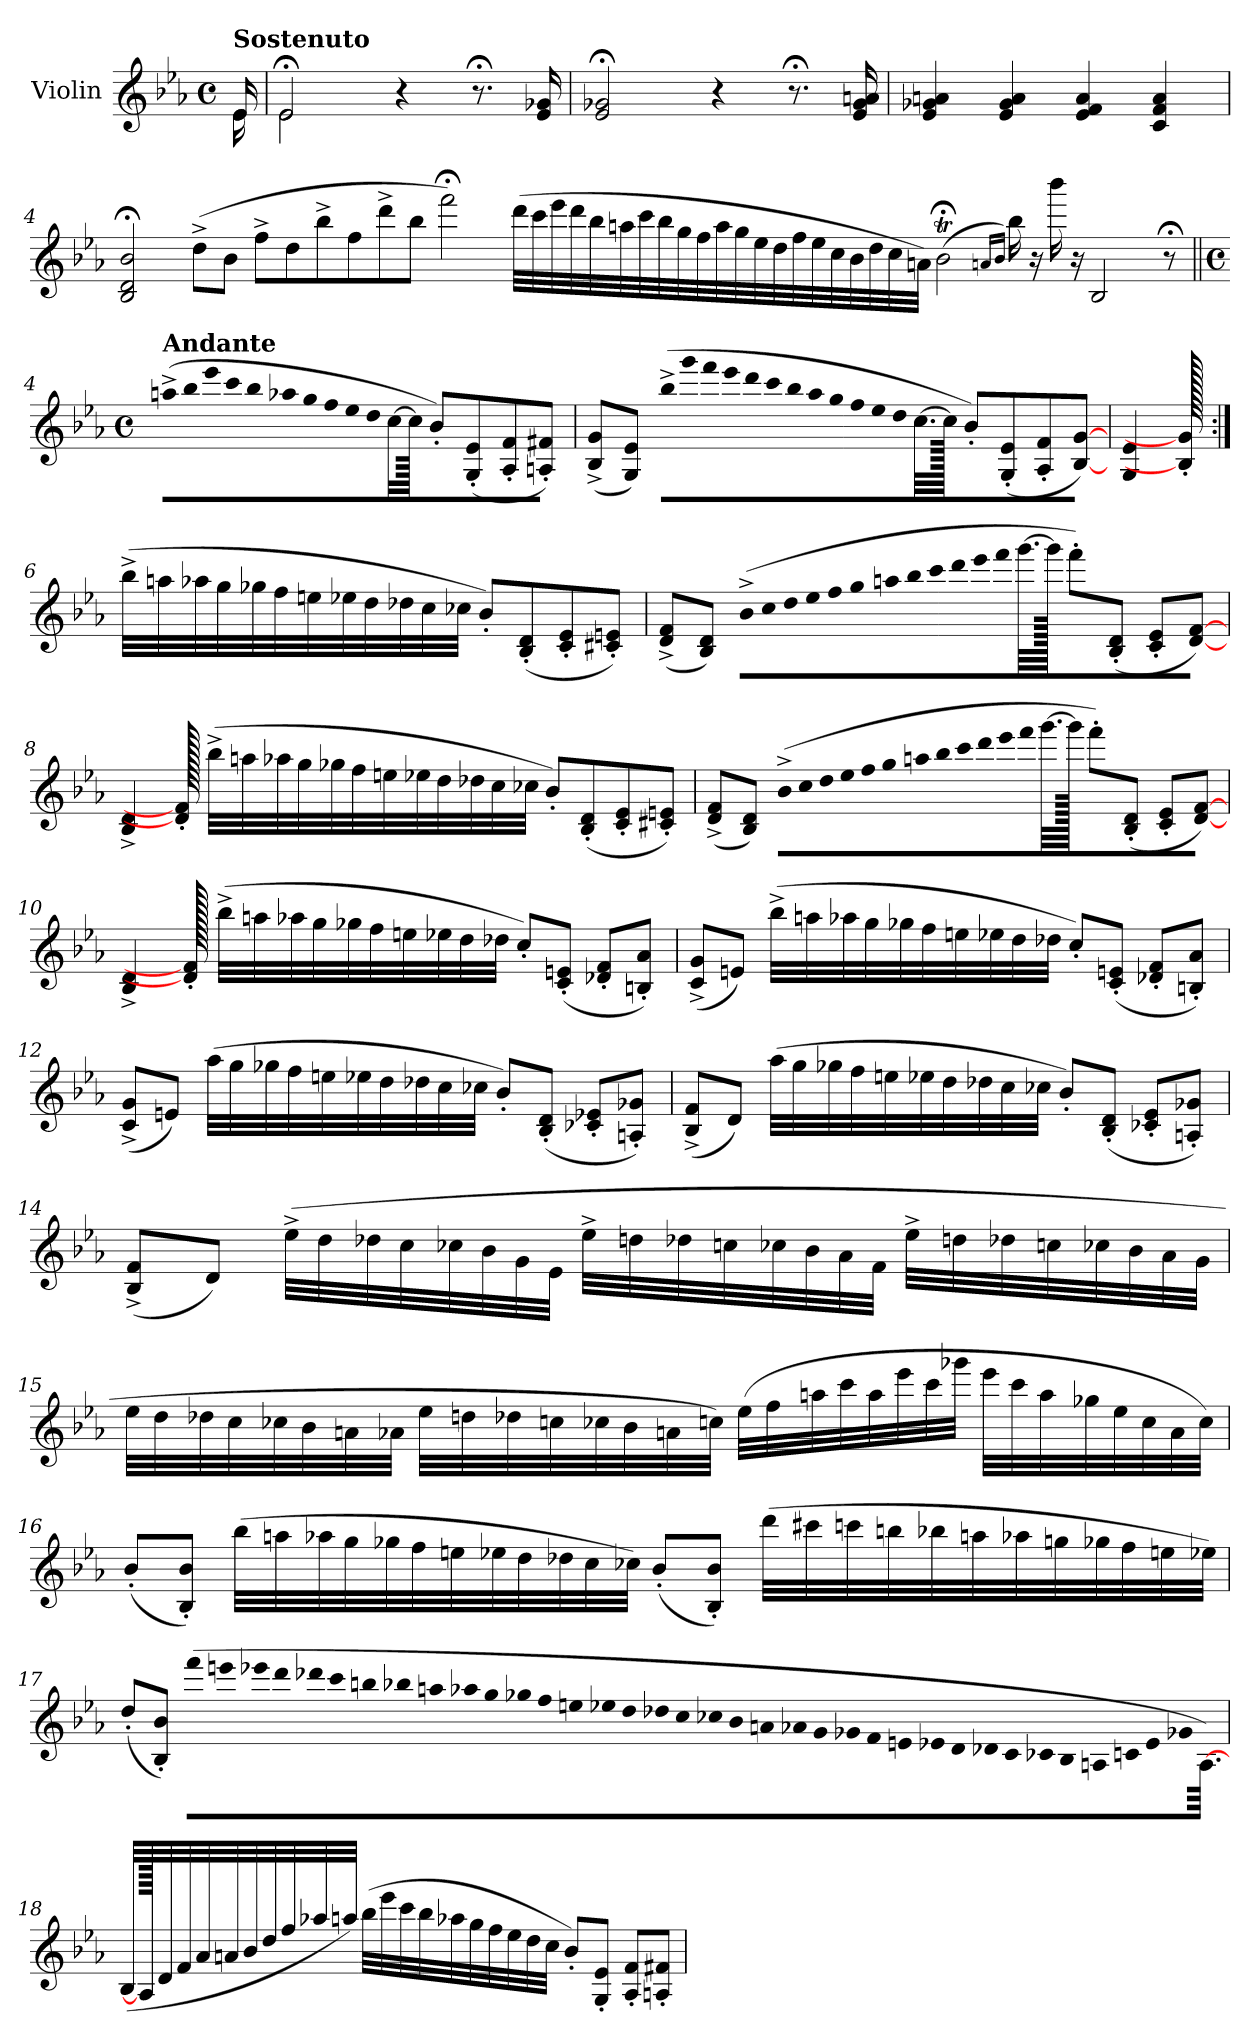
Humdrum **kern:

**kern
*part1
*staff1
*I"Violin
*I'Vln.
*clefG2
*k[b-e-a-]
*M4/4
*met(c)
=
*^
!LO:TX:a:B:t=Sostenuto	!
16e-/	16e-\
=1	=1
2e-;</	2e-\
4r	2ryy
8.r;<	.
16e-/ 16g-X/	.
*v	*v
=2
2e-/;< 2g-X/;<
4r
8.r;<
16e-/ 16g-/ 16an/
=3
4e-/ 4g-X/ 4an/
4e-/ 4g-/ 4a/
4e-/ 4f/ 4a/
4c/ 4f/ 4a/
!!LO:LB:g=z
=4
2B-/;< 2d/;< 2b-/;<
(>8dd^!\L
8b-!\J
8ff^!\L
8dd!\
8bb-^!\
8ff!\
8ddd^!\
8bb-!\J
2fff;<\)
(>32ddd!\LLL
32ccc!\
32eee-!\
32ddd!\
32bb-!\
32aan!\
32ccc!\
32bb-!\
32gg!\
32ff!\
32aa!\
32gg!\
32ee-!\
32dd!\
32ff!\
32ee-!\
*Xtuplet
40cc!\
40b-!\
40dd!\
40cc!\
40an!\JJJ)
(<2b-;<T\
16qan/LL
16qb-/JJ)
16bb-\
16r
16bbb-\
16r
2B-/
8r;<
!!LO:LB:g=z
=4X1||
*M4/4
*met(c)
!LO:TX:a:B:t=Andante
!LO:N:vis=32
(>480%11aan^\LLL
!LO:N:vis=32
480%11bb-\
!LO:N:vis=32
480%11eee-\
!LO:N:vis=32
480%11ccc\
!LO:N:vis=32
480%11bb-\
!LO:N:vis=32
480%11aa-X\
!LO:N:vis=32
480%11gg\
!LO:N:vis=32
480%11ff\
!LO:N:vis=32
480%11ee-\
!LO:N:vis=32
480%11dd\
[48cc\JJJ
480cc\]
8b-'/L)
(<8G/' 8e-/'
8A-/' 8f/'
8An/' 8f#X/'J)
=5
(<8B-/^ 8g/^L
8G/ 8e-/J)
!LO:N:vis=32
(>1920%37bb-^\LLL
!LO:N:vis=32
1920%37ggg\
!LO:N:vis=32
1920%37fff\
!LO:N:vis=32
1920%37eee-\
!LO:N:vis=32
1920%37ddd\
!LO:N:vis=32
1920%37ccc\
!LO:N:vis=32
1920%37bb-\
!LO:N:vis=32
1920%37aa-\
!LO:N:vis=32
1920%37gg\
!LO:N:vis=32
1920%37ff\
!LO:N:vis=32
1920%37ee-\
!LO:N:vis=32
1920%37dd\
[80.cc\JJJ
1920cc\]
8b-'/L)
(<8G/' 8e-/'
8A-/' 8f/'
[1920%239B-/ [1920%239g/J)
=6
4G/ 4e-/
1920B-/]' 1920g/]'
!!LO:LB:g=z
=6X2:|!
(>48bb-^\LLL
48aan\
48aa-X\
48gg\
48gg-X\
48ff\
48een\
48ee-X\
48dd\
48dd-X\
48cc\
48cc-X\JJJ
8b-'/L)
(<8B-/' 8d/'
8c/' 8e-/'
8c#X/' 8en/'J)
=7
(<8d/^ 8f/^L
8B-/ 8d/J)
!LO:N:vis=32
(>1920%37b-^\LLL
!LO:N:vis=32
1920%37cc\
!LO:N:vis=32
1920%37dd\
!LO:N:vis=32
1920%37ee-\
!LO:N:vis=32
1920%37ff\
!LO:N:vis=32
1920%37gg\
!LO:N:vis=32
1920%37aan\
!LO:N:vis=32
1920%37bb-\
!LO:N:vis=32
1920%37ccc\
!LO:N:vis=32
1920%37ddd\
!LO:N:vis=32
1920%37eee-\
!LO:N:vis=32
1920%37fff\
[80.ggg\JJJ
1920ggg\]
8fff'\L)
(<8B-/' 8d/'J
8c/' 8e-/'L
[1920%239d/ [1920%239f/J)
!!LO:LB:g=z
=8
4B-/^ 4d/^
1920d/]' 1920f/]'
(>48bb-^\LLL
48aan\
48aa-X\
48gg\
48gg-X\
48ff\
48een\
48ee-X\
48dd\
48dd-X\
48cc\
48cc-X\JJJ
8b-'/L)
(<8B-/' 8d/'
8c/' 8e-/'
8c#X/' 8en/'J)
=9
(<8d/^ 8f/^L
8B-/ 8d/J)
!LO:N:vis=32
(>1920%37b-^\LLL
!LO:N:vis=32
1920%37cc\
!LO:N:vis=32
1920%37dd\
!LO:N:vis=32
1920%37ee-\
!LO:N:vis=32
1920%37ff\
!LO:N:vis=32
1920%37gg\
!LO:N:vis=32
1920%37aan\
!LO:N:vis=32
1920%37bb-\
!LO:N:vis=32
1920%37ccc\
!LO:N:vis=32
1920%37ddd\
!LO:N:vis=32
1920%37eee-\
!LO:N:vis=32
1920%37fff\
[80.ggg\JJJ
1920ggg\]
8fff'\L)
(<8B-/' 8d/'J
8c/' 8e-/'L
[1920%239d/ [1920%239f/J)
!!LO:LB:g=z
=10
4B-/^ 4d/^
1920d/]' 1920f/]'
(>40bb-^\LLL
40aan\
40aa-X\
40gg\
40gg-X\
40ff\
40een\
40ee-X\
40dd\
40dd-X\JJJ
8cc'/L)
(<8c/' 8en/'J
8d-X/' 8f/'L
8Bn/' 8a-/'J)
=11
(<8c/^ 8g/^L
8en/J)
(>40bb-^\LLL
40aan\
40aa-X\
40gg\
40gg-X\
40ff\
40een\
40ee-X\
40dd\
40dd-X\JJJ
8cc'/L)
(<8c/' 8en/'J
8d-X/' 8f/'L
8Bn/' 8a-/'J)
!!LO:LB:g=z
=12
(<8c/^ 8g/^L
8en/J)
(>40aa-\LLL
40gg\
40gg-X\
40ff\
40een\
40ee-X\
40dd\
40dd-X\
40cc\
40cc-X\JJJ
8b-'/L)
(<8B-/' 8d/'J
8c-X/' 8e-X/'L
8An/' 8g-X/'J)
=13
(<8B-/^ 8f/^L
8d/J)
(>40aa-\LLL
40gg\
40gg-X\
40ff\
40een\
40ee-X\
40dd\
40dd-X\
40cc\
40cc-X\JJJ
8b-'/L)
(<8B-/' 8d/'J
8c-X/' 8e-/'L
8An/' 8g-X/'J)
!!LO:LB:g=z
=14
(<8B-/^ 8f/^L
8d/J)
(>32ee-^\LLL
32dd\
32dd-X\
32cc\
32cc-X\
32b-\
32g\
32e-\JJJ
32ee-^\LLL
32ddn\
32dd-X\
32ccn\
32cc-X\
32b-\
32a-\
32f\JJJ
32ee-^\LLL
32ddn\
32dd-X\
32ccn\
32cc-X\
32b-\
32a-\
32g\JJJ
!!LO:LB:g=z
=15
32ee-\LLL
32dd\
32dd-X\
32cc\
32cc-X\
32b-\
32an\
32a-X\JJJ
32ee-\LLL
32ddn\
32dd-X\
32ccn\
32cc-X\
32b-\
32an\
32ccn\JJJ)
(>32ee-\LLL
32ff\
32aan\
32ccc\
32aa\
32eee-\
32ccc\
32ggg-X\JJJ
32eee-\LLL
32ccc\
32aa\
32gg-X\
32ee-\
32cc\
32a\
32cc\JJJ)
!!LO:LB:g=z
=16
(<8b-'/L
8B-/' 8b-/'J)
(>48bb-\LLL
48aan\
48aa-X\
48gg\
48gg-X\
48ff\
48een\
48ee-X\
48dd\
48dd-X\
48cc\
48cc-X\JJJ)
(<8b-'/L
8B-/' 8b-/'J)
(>48ddd\LLL
48ccc#X\
48cccn\
48bbn\
48bb-X\
48aan\
48aa-X\
48ggn\
48gg-X\
48ff\
48een\
48ee-X\JJJ)
!!LO:PB:g=z
=17
(<8dd'/L
8B-/' 8b-/'J)
!LO:N:vis=32
(>640%13fff\LLL
!LO:N:vis=32
640%13eeen\
!LO:N:vis=32
640%13eee-X\
!LO:N:vis=32
640%13ddd\
!LO:N:vis=32
640%13ddd-X\
!LO:N:vis=32
640%13ccc\
!LO:N:vis=32
640%13bbn\
!LO:N:vis=32
640%13bb-X\
!LO:N:vis=32
640%13aan\
!LO:N:vis=32
640%13aa-X\
!LO:N:vis=32
640%13gg\
!LO:N:vis=32
640%13gg-X\
!LO:N:vis=32
640%13ff\
!LO:N:vis=32
640%13een\
!LO:N:vis=32
640%13ee-X\
!LO:N:vis=32
640%13dd\
!LO:N:vis=32
640%13dd-X\
!LO:N:vis=32
640%13cc\
!LO:N:vis=32
640%13cc-X\
!LO:N:vis=32
640%13b-\
!LO:N:vis=32
640%13an\
!LO:N:vis=32
640%13a-X\
!LO:N:vis=32
640%13g\
!LO:N:vis=32
640%13g-X\
!LO:N:vis=32
640%13f\
!LO:N:vis=32
640%13en\
!LO:N:vis=32
640%13e-X\
!LO:N:vis=32
640%13d\
!LO:N:vis=32
640%13d-X\
!LO:N:vis=32
640%13c\
!LO:N:vis=32
640%13c-X\
!LO:N:vis=32
640%13B-\
!LO:N:vis=32
640%13An\
!LO:N:vis=32
640%13cn\
!LO:N:vis=32
640%13e-\
!LO:N:vis=32
640%13g-X\
[80.A\JJJ)
!!LO:LB:g=z
=18
(<40B-/LLL
640A\JJJ]
40d/
40f/
40a-/
40an/
40b-/
40dd/
40ff/
40aa-X/
40aan/JJJ)
(>40bb-\LLL
40eee-\
40ccc\
40bb-\
40aa-X\
40gg\
40ff\
40ee-\
40dd\
40cc\JJJ
8b-'/L)
8G/' 8e-/'J
8A-/' 8f/'L
8An/' 8f#X/'J
=
*-
